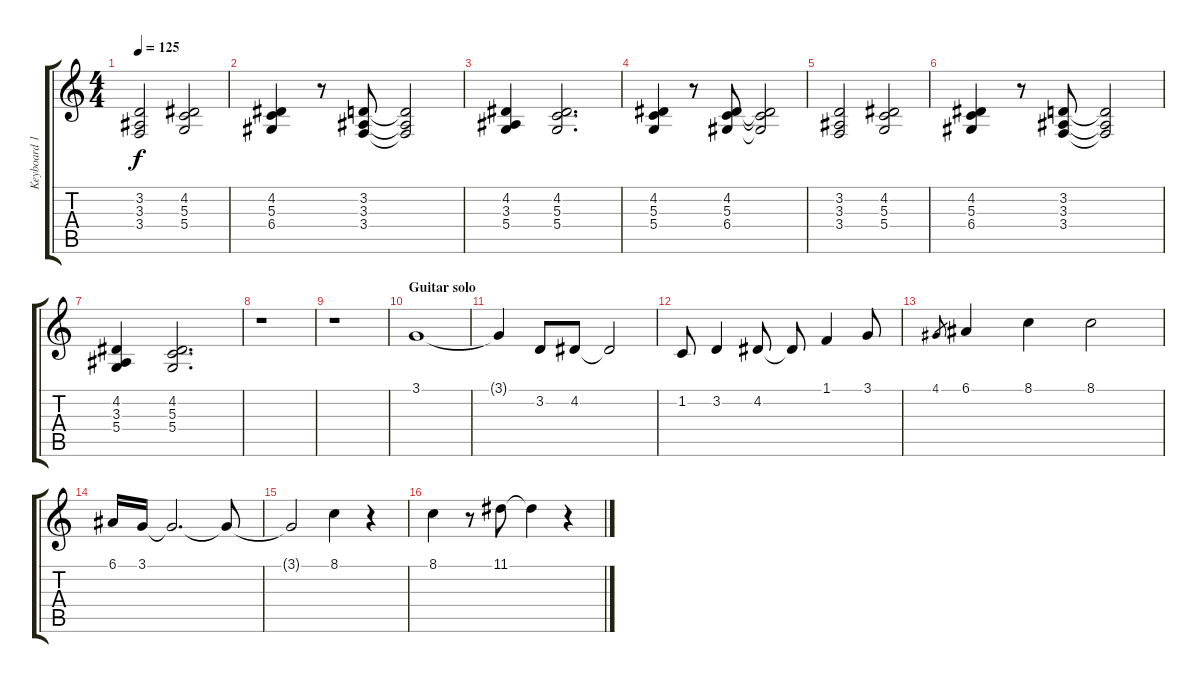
\track ("Keyboard 1" "Keyboard 1") {instrument synthstrings1}
\staff {score tabs}
\tuning (E4 B3 G3 D3 A2 E2) {hide}
\ts (4 4)
\tempo 125
\clef g2
\ks c
(3.2 3.3 3.4).2{dy f} (4.2 5.3 5.4).2 |
(4.2 5.3 6.4).4 r.8 (3.2 3.3 3.4).8 (3.2{t} 3.3{t} 3.4{t}).2 |
(4.2 3.3 5.4).4 (4.2 5.3 5.4).2{d} |
(4.2 5.3 5.4).4 r.8 (4.2 5.3 6.4).8 (4.2{t} 5.3{t} 6.4{t}).2 |
(3.2 3.3 3.4).2 (4.2 5.3 5.4).2 |
(4.2 5.3 6.4).4 r.8 (3.2 3.3 3.4).8 (3.2{t} 3.3{t} 3.4{t}).2 |
(4.2 3.3 5.4).4 (4.2 5.3 5.4).2{d} |
r.1 |
r.1 |
\section ("" "Guitar solo")
3.1.1 |
3.1{t}.4 3.2.8 4.2.8 4.2{t}.2 |
1.2.8 3.2.4 4.2.8 4.2{t}.8 1.1.4 3.1.8 |
4.1.8{gr} 6.1.4 8.1.4 8.1.2 |
6.1.16 3.1.16 3.1{t}.2{d} 3.1{t}.8 |
3.1{t}.2 8.1.4 r.4 |
8.1.4 r.8 11.1.8 11.1{t}.4 r.4
